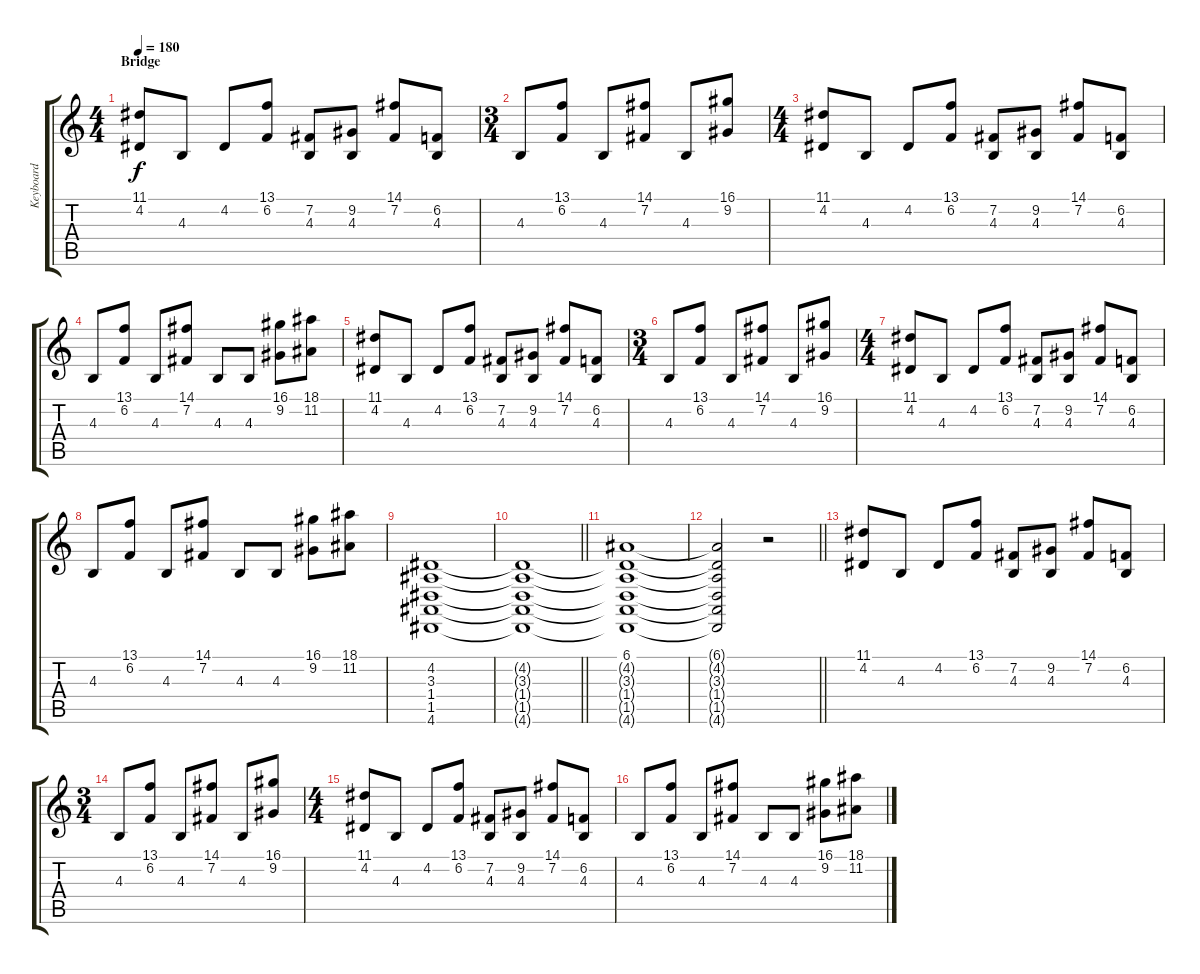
\track ("Keyboard" "Keyboard") {instrument synthbrass1}
\staff {score tabs}
\tuning (E4 B3 G3 D3 A2 B1) {hide}
\ts (4 4)
\section ("" "Bridge")
\tempo 180
\clef g2
\ks c
(11.1 4.2).8{dy f instrument synthstrings1} 4.3.8 4.2.8 (13.1 6.2).8 (7.2 4.3).8 (9.2 4.3).8 (14.1 7.2).8 (6.2 4.3).8 |
\ts (3 4)
4.3.8 (13.1 6.2).8 4.3.8 (14.1 7.2).8 4.3.8 (16.1 9.2).8 |
\ts (4 4)
(11.1 4.2).8 4.3.8 4.2.8 (13.1 6.2).8 (7.2 4.3).8 (9.2 4.3).8 (14.1 7.2).8 (6.2 4.3).8 |
4.3.8 (13.1 6.2).8 4.3.8 (14.1 7.2).8 4.3.8 4.3.8 (16.1 9.2).8 (18.1 11.2).8 |
(11.1 4.2).8 4.3.8 4.2.8 (13.1 6.2).8 (7.2 4.3).8 (9.2 4.3).8 (14.1 7.2).8 (6.2 4.3).8 |
\ts (3 4)
4.3.8 (13.1 6.2).8 4.3.8 (14.1 7.2).8 4.3.8 (16.1 9.2).8 |
\ts (4 4)
(11.1 4.2).8 4.3.8 4.2.8 (13.1 6.2).8 (7.2 4.3).8 (9.2 4.3).8 (14.1 7.2).8 (6.2 4.3).8 |
4.3.8 (13.1 6.2).8 4.3.8 (14.1 7.2).8 4.3.8 4.3.8 (16.1 9.2).8 (18.1 11.2).8 |
(4.2 3.3 1.4 1.5 4.6).1 |
\barLineRight lightlight
(4.2{t} 3.3{t} 1.4{t} 1.5{t} 4.6{t}).1 |
(6.1 4.2{t} 3.3{t} 1.4{t} 1.5{t} 4.6{t}).1 |
\barLineRight lightlight
(6.1{t} 4.2{t} 3.3{t} 1.4{t} 1.5{t} 4.6{t}).2 r.2 |
(11.1 4.2).8 4.3.8 4.2.8 (13.1 6.2).8 (7.2 4.3).8 (9.2 4.3).8 (14.1 7.2).8 (6.2 4.3).8 |
\ts (3 4)
4.3.8 (13.1 6.2).8 4.3.8 (14.1 7.2).8 4.3.8 (16.1 9.2).8 |
\ts (4 4)
(11.1 4.2).8 4.3.8 4.2.8 (13.1 6.2).8 (7.2 4.3).8 (9.2 4.3).8 (14.1 7.2).8 (6.2 4.3).8 |
4.3.8 (13.1 6.2).8 4.3.8 (14.1 7.2).8 4.3.8 4.3.8 (16.1 9.2).8 (18.1 11.2).8
